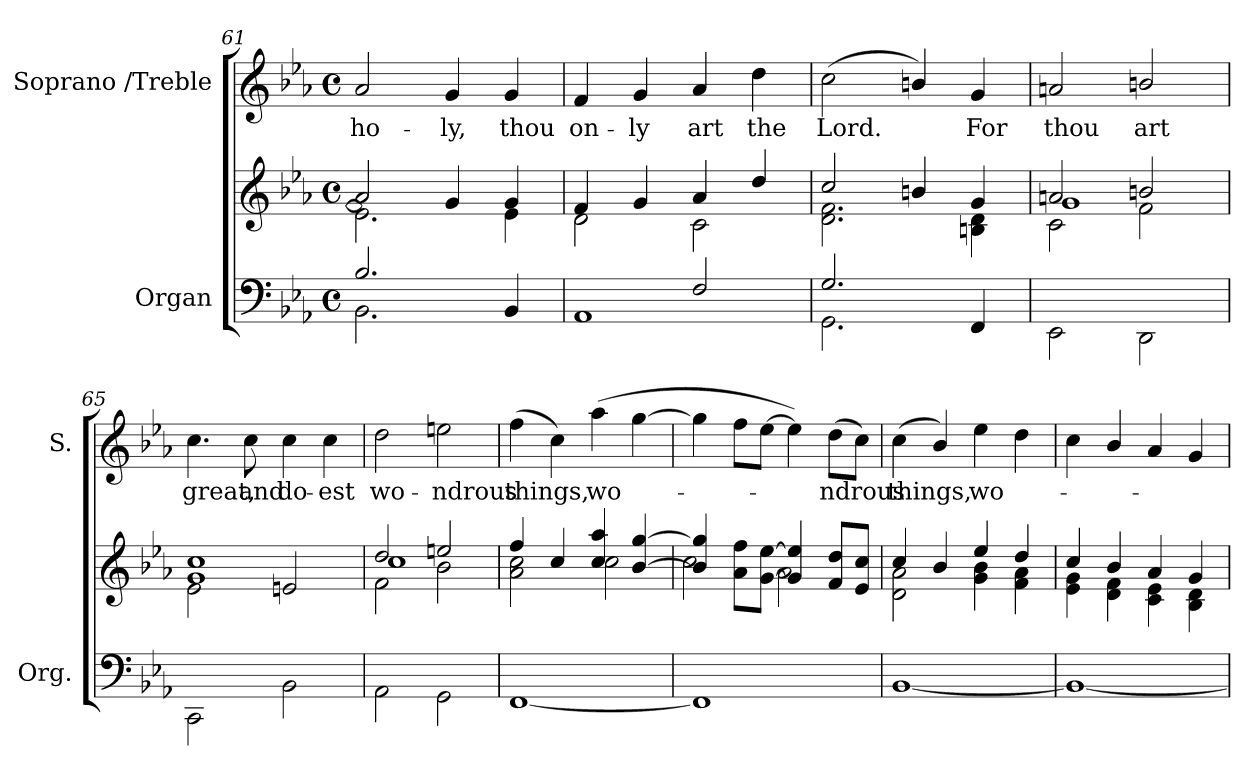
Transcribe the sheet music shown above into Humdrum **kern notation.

**kern	**kern	**kern	**text
*part2	*part2	*part1	*part1
*staff3	*staff2	*staff1	*staff1
*I"Organ	*	*I"Soprano     /Treble	*
*I'Org.	*	*I'S.	*
*clefF4	*clefG2	*clefG2	*
*k[b-e-a-]	*k[b-e-a-]	*k[b-e-a-]	*
*E-:	*E-:	*E-:	*
*M4/4	*M4/4	*M4/4	*
*met(c)	*met(c)	*met(c)	*
=61	=61	=61	=61
*^	*^	*	*
!	!	!	!	!	!LO:LY:b:color=#000000
2.B-i/	2.BB-i\	2a-i/]	2.e-i\]	2a-i/	ho-
!	!	!	!	!	!LO:LY:b:color=#000000
.	.	4gi/	.	4gi/	-ly,
!	!	!	!	!	!LO:LY:b:color=#000000
4ryy	4BB-i/	4gi/	4e-i\	4gi/	thou
!!LO:PB:g=z
=62	=62	=62	=62	=62	=62
!	!	!	!	!	!LO:LY:b:color=#000000
2ryy	1AA-i	4fi/	2di\	4fi/	on-
!	!	!	!	!	!LO:LY:b:color=#000000
.	.	4gi/	.	4gi/	-ly
!	!	!	!	!	!LO:LY:b:color=#000000
2Fi/	.	4a-i/	2ci\	4a-i/	art
!	!	!	!	!	!LO:LY:b:color=#000000
.	.	4ddi/	.	4ddi\	the
=63	=63	=63	=63	=63	=63
!	!	!	!	!	!LO:LY:b:color=#000000
2.Gi/	2.GGi\	2cci/	2.di\ 2.fi	(2cci\	Lord.
.	.	4bni/	.	4bni/)	.
!	!	!	!	!	!LO:LY:b:color=#000000
4ryy	4FFi/	4gi/	4Bni\ 4di	4gi/	For
=64	=64	=64	=64	=64	=64
*	*	*	*^	*	*
!	!	!	!	!	!	!LO:LY:b:color=#000000
1ryy	2EE-i\	2ani/	2ci\	1gi	2ani/	thou
!	!	!	!	!	!	!LO:LY:b:color=#000000
.	2DDi\	2bni/	2fi\	.	2bni/	art
*	*	*	*v	*v	*	*
=65	=65	=65	=65	=65	=65
!	!	!	!	!	!LO:LY:b:color=#000000
1ryy	2CCi\	1gi 1cci	2e-i\	4.cci\	great,
!	!	!	!	!	!LO:LY:b:color=#000000
.	.	.	.	8cci\	and
!	!	!	!	!	!LO:LY:b:color=#000000
.	2BB-i\	.	2eni/	4cci\	do-
!	!	!	!	!	!LO:LY:b:color=#000000
.	.	.	.	4cci\	-est
=66	=66	=66	=66	=66	=66
*	*	*	*^	*	*
!	!	!	!	!	!	!LO:LY:b:color=#000000
1ryy	2AA-i\	2ddi/	2fi\	1cci	2ddi\	wo-
!	!	!	!	!	!	!LO:LY:b:color=#000000
.	2GGi\	2eeni/	2b-i\	.	2eeni\	-ndrous
*	*	*	*v	*v	*	*
=67	=67	=67	=67	=67	=67
!	!	!	!	!	!LO:LY:b:color=#000000
1ryy	[1FFi	4ffi/	2a-i\ 2cci	(4ffi\	things,
.	.	4cci/	.	4cci\)	.
!	!	!	!	!	!LO:LY:b:color=#000000
.	.	4cci/ 4aa-i	2cci\	(4aa-i\	wo-
.	.	[4b-i/ [4ggi	.	[4ggi\	.
!!LO:LB:g=z
=68	=68	=68	=68	=68	=68
1ryy	1FFi]	4b-i/] 4ggi]	2cci\	4ggi\]	.
.	.	8a-i\ 8ffi\L	.	8ffi\L	.
.	.	[8gi\ [8ee-i\J	.	[8ee-i\J	.
.	.	4gi/] 4ee-i]	2a-i\	4ee-i\])	.
!	!	!	!	!	!LO:LY:b:color=#000000
.	.	8fi/ 8ddi/L	.	(8ddi\L	-ndrous
.	.	8e-i/ 8cci/J	.	8cci\J)	.
=69	=69	=69	=69	=69	=69
!	!	!	!	!	!LO:LY:b:color=#000000
1ryy	[1BB-i	4cci/	2di\ 2a-i	(4cci\	things,
.	.	4b-i/	.	4b-i/)	.
!	!	!	!	!	!LO:LY:b:color=#000000
.	.	4ee-i/	4gi\ 4b-i	4ee-i\	wo-
.	.	4ddi/	4fi\ 4a-i	4ddi\	.
=70	=70	=70	=70	=70	=70
1ryy	1BB-i_	4cci/	4e-i\ 4gi	4cci\	.
.	.	4b-i/	4di\ 4fi	4b-i/	.
.	.	4a-i/	4ci\ 4e-i	4a-i/	.
.	.	4gi/	4B-i\ 4di	4gi/	.
*v	*v	*	*	*	*
*	*v	*v	*	*
=	=	=	=
*-	*-	*-	*-
